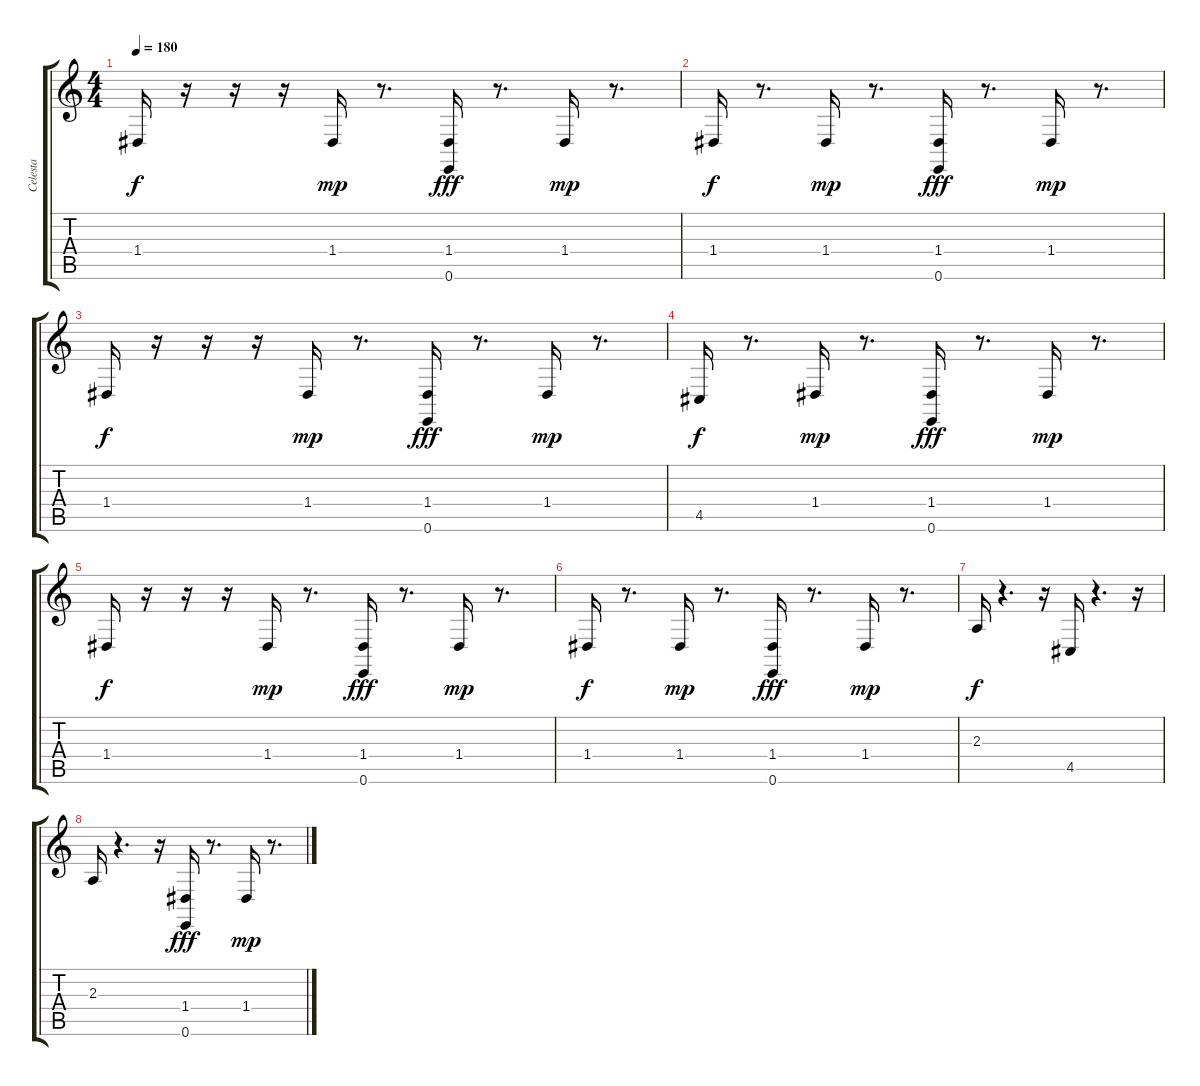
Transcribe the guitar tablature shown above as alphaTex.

\track ("Celesta" "Celesta") {instrument celesta}
\staff {score tabs}
\tuning (E4 B3 G3 D3 A2 E2) {hide}
\ts (4 4)
\tempo 180
\clef g2
\ks c
1.4.16{dy f} r.16 r.16 r.16 1.4.16{dy mp} r.8{d} (1.4 0.6).16{dy fff} r.8{d} 1.4.16{dy mp} r.8{d} |
1.4.16{dy f} r.8{d} 1.4.16{dy mp} r.8{d} (1.4 0.6).16{dy fff} r.8{d} 1.4.16{dy mp} r.8{d} |
1.4.16{dy f} r.16 r.16 r.16 1.4.16{dy mp} r.8{d} (1.4 0.6).16{dy fff} r.8{d} 1.4.16{dy mp} r.8{d} |
4.5.16{dy f} r.8{d} 1.4.16{dy mp} r.8{d} (1.4 0.6).16{dy fff} r.8{d} 1.4.16{dy mp} r.8{d} |
1.4.16{dy f} r.16 r.16 r.16 1.4.16{dy mp} r.8{d} (1.4 0.6).16{dy fff} r.8{d} 1.4.16{dy mp} r.8{d} |
1.4.16{dy f} r.8{d} 1.4.16{dy mp} r.8{d} (1.4 0.6).16{dy fff} r.8{d} 1.4.16{dy mp} r.8{d} |
2.3.16{dy f} r.4{d} r.16 4.5.16 r.4{d} r.16 |
2.3.16 r.4{d} r.16 (1.4 0.6).16{dy fff} r.8{d} 1.4.16{dy mp} r.8{d}
